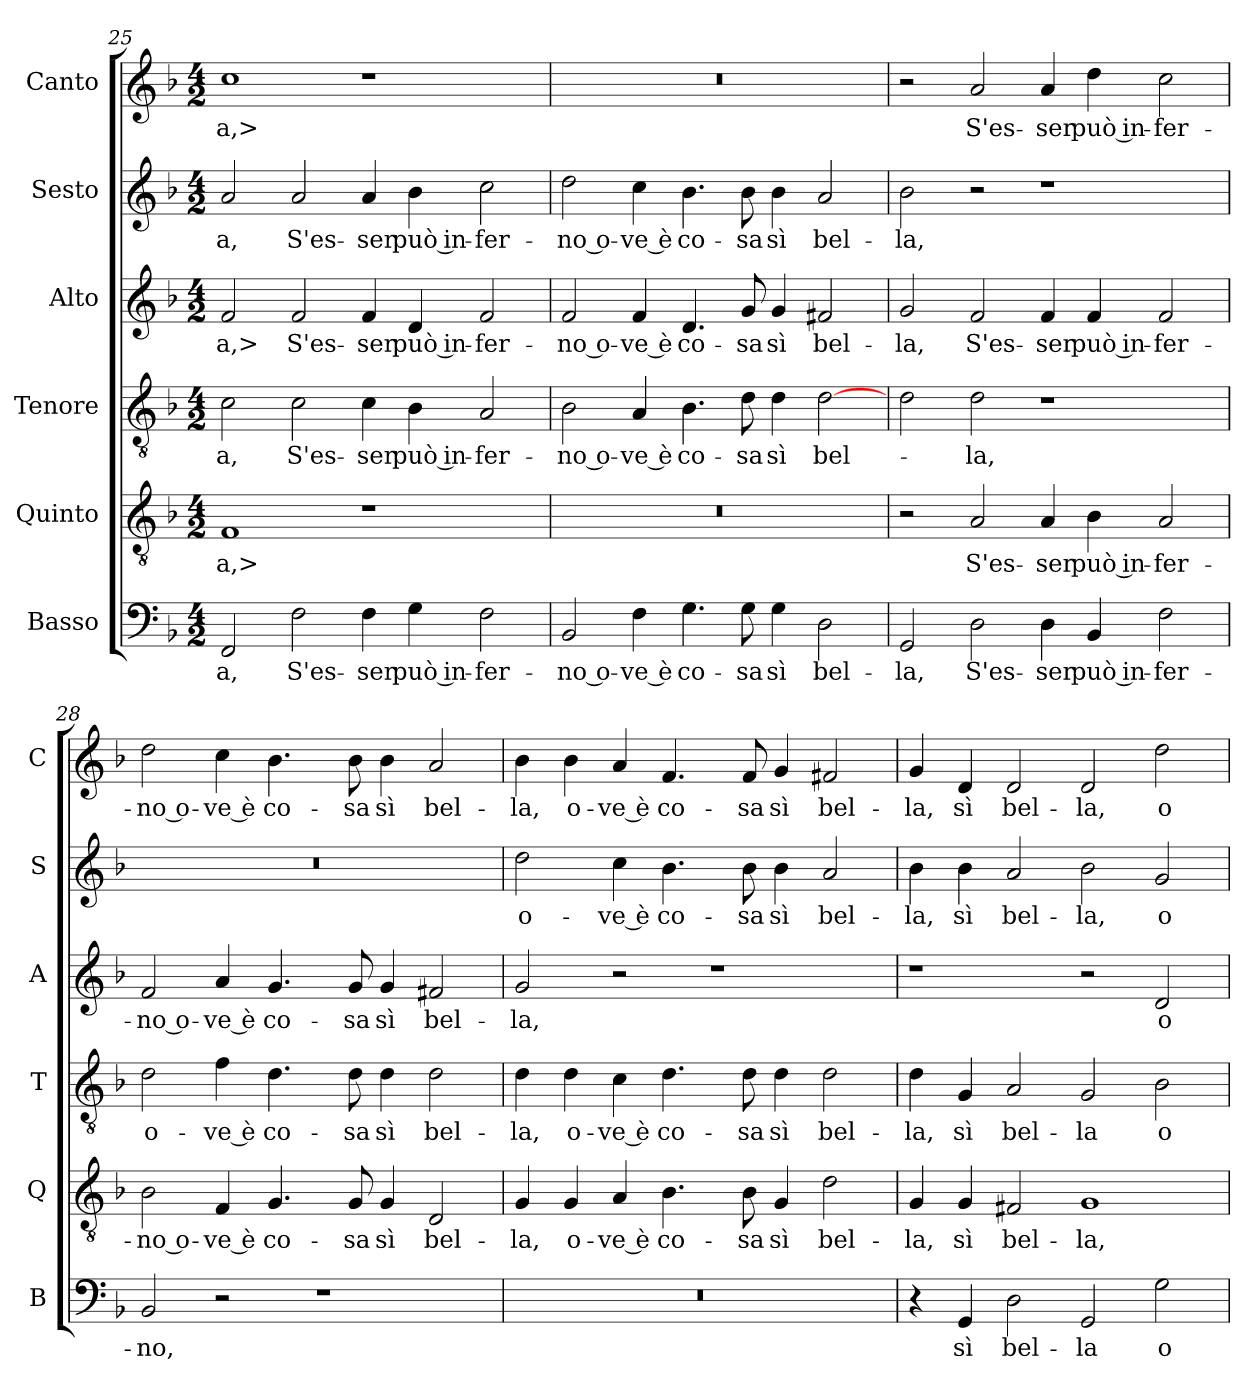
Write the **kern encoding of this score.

**kern	**text	**kern	**text	**kern	**text	**kern	**text	**kern	**text	**kern	**text
*part6	*part6	*part5	*part5	*part4	*part4	*part3	*part3	*part2	*part2	*part1	*part1
*staff6	*staff6	*staff5	*staff5	*staff4	*staff4	*staff3	*staff3	*staff2	*staff2	*staff1	*staff1
*I"Basso	*	*I"Quinto	*	*I"Tenore	*	*I"Alto	*	*I"Sesto	*	*I"Canto	*
*I'B	*	*I'Q	*	*I'T	*	*I'A	*	*I'S	*	*I'C	*
*clefF4	*	*clefGv2	*	*clefGv2	*	*clefG2	*	*clefG2	*	*clefG2	*
*k[b-]	*	*k[b-]	*	*k[b-]	*	*k[b-]	*	*k[b-]	*	*k[b-]	*
*M4/2	*	*M4/2	*	*M4/2	*	*M4/2	*	*M4/2	*	*M4/2	*
=25	=25	=25	=25	=25	=25	=25	=25	=25	=25	=25	=25
2FF	-a,	1F	-a,>	2c	-a,	2f	-a,>	2a	-a,	1cc	-a,>
2F	S'es-	.	.	2c	S'es-	2f	S'es-	2a	S'es-	.	.
4F	-ser	1r	.	4c	-ser	4f	-ser	4a	-ser	1r	.
4G	può in-	.	.	4B-	può in-	4d	può in-	4b-	può in-	.	.
2F	-fer-	.	.	2A	-fer-	2f	-fer-	2cc	-fer-	.	.
=26	=26	=26	=26	=26	=26	=26	=26	=26	=26	=26	=26
2BB-	-no o-	0r	.	2B-	-no o-	2f	-no o-	2dd	-no o-	0r	.
4F	-ve è	.	.	4A	-ve è	4f	-ve è	4cc	-ve è	.	.
4.G	co-	.	.	4.B-	co-	4.d	co-	4.b-	co-	.	.
8G	-sa	.	.	8d	-sa	8g	-sa	8b-	-sa	.	.
4G	sì	.	.	4d	sì	4g	sì	4b-	sì	.	.
2D	bel-	.	.	[2d	bel-	2f#X	bel-	2a	bel-	.	.
=27	=27	=27	=27	=27	=27	=27	=27	=27	=27	=27	=27
2GG	-la,	2r	.	2d	.	2g	-la,	2b-	-la,	2r	.
2D	S'es-	2A	S'es-	2d	-la,	2f	S'es-	2r	.	2a	S'es-
4D	-ser	4A	-ser	1r	.	4f	-ser	1r	.	4a	-ser
4BB-	può in-	4B-	può in-	.	.	4f	può in-	.	.	4dd	può in-
2F	-fer-	2A	-fer-	.	.	2f	-fer-	.	.	2cc	-fer-
=28	=28	=28	=28	=28	=28	=28	=28	=28	=28	=28	=28
2BB-	-no,	2B-	-no o-	2d	o-	2f	-no o-	0r	.	2dd	-no o-
2r	.	4F	-ve è	4f	-ve è	4a	-ve è	.	.	4cc	-ve è
.	.	4.G	co-	4.d	co-	4.g	co-	.	.	4.b-	co-
1r	.	.	.	.	.	.	.	.	.	.	.
.	.	8G	-sa	8d	-sa	8g	-sa	.	.	8b-	-sa
.	.	4G	sì	4d	sì	4g	sì	.	.	4b-	sì
.	.	2D	bel-	2d	bel-	2f#X	bel-	.	.	2a	bel-
=29	=29	=29	=29	=29	=29	=29	=29	=29	=29	=29	=29
0r	.	4G	-la,	4d	-la,	2g	-la,	2dd	o-	4b-	-la,
.	.	4G	o-	4d	o-	.	.	.	.	4b-	o-
.	.	4A	-ve è	4c	-ve è	2r	.	4cc	-ve è	4a	-ve è
.	.	4.B-	co-	4.d	co-	.	.	4.b-	co-	4.f	co-
.	.	.	.	.	.	1r	.	.	.	.	.
.	.	8B-	-sa	8d	-sa	.	.	8b-	-sa	8f	-sa
.	.	4G	sì	4d	sì	.	.	4b-	sì	4g	sì
.	.	2d	bel-	2d	bel-	.	.	2a	bel-	2f#X	bel-
=30	=30	=30	=30	=30	=30	=30	=30	=30	=30	=30	=30
4r	.	4G	-la,	4d	-la,	1r	.	4b-	-la,	4g	-la,
4GG	sì	4G	sì	4G	sì	.	.	4b-	sì	4d	sì
2D	bel-	2F#X	bel-	2A	bel-	.	.	2a	bel-	2d	bel-
2GG	-la	1G	-la,	2G	-la	2r	.	2b-	-la,	2d	-la,
2G	o-	.	.	2B-	o-	2d	o-	2g	o-	2dd	o-
=	=	=	=	=	=	=	=	=	=	=	=
*-	*-	*-	*-	*-	*-	*-	*-	*-	*-	*-	*-
